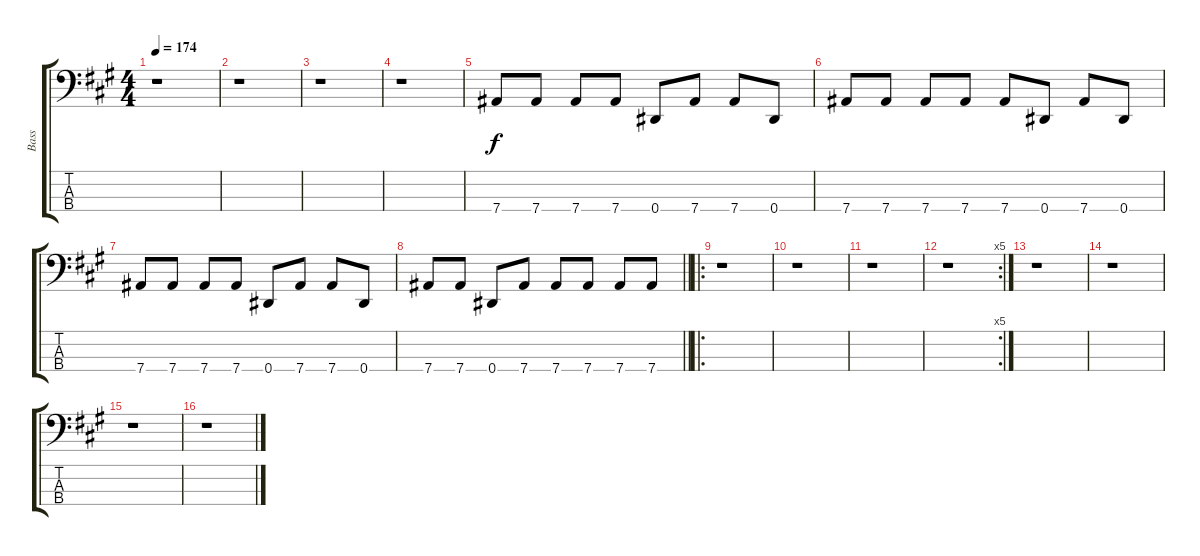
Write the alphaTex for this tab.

\track ("Bass" "Bass") {instrument electricbasspick}
\staff {score tabs}
\tuning (Gb2 Db2 Ab1 Eb1) {hide}
\ts (4 4)
\tempo 174
\clef f4
\ks a
r.1{dy f} |
r.1 |
r.1 |
r.1 |
7.4.8 7.4.8 7.4.8 7.4.8 0.4.8 7.4.8 7.4.8 0.4.8 |
7.4.8 7.4.8 7.4.8 7.4.8 7.4.8 0.4.8 7.4.8 0.4.8 |
7.4.8 7.4.8 7.4.8 7.4.8 0.4.8 7.4.8 7.4.8 0.4.8 |
\barLineRight lightlight
7.4.8 7.4.8 0.4.8 7.4.8 7.4.8 7.4.8 7.4.8 7.4.8 |
\ro
r.1 |
r.1 |
r.1 |
\rc 5
r.1 |
r.1 |
r.1 |
r.1 |
r.1
